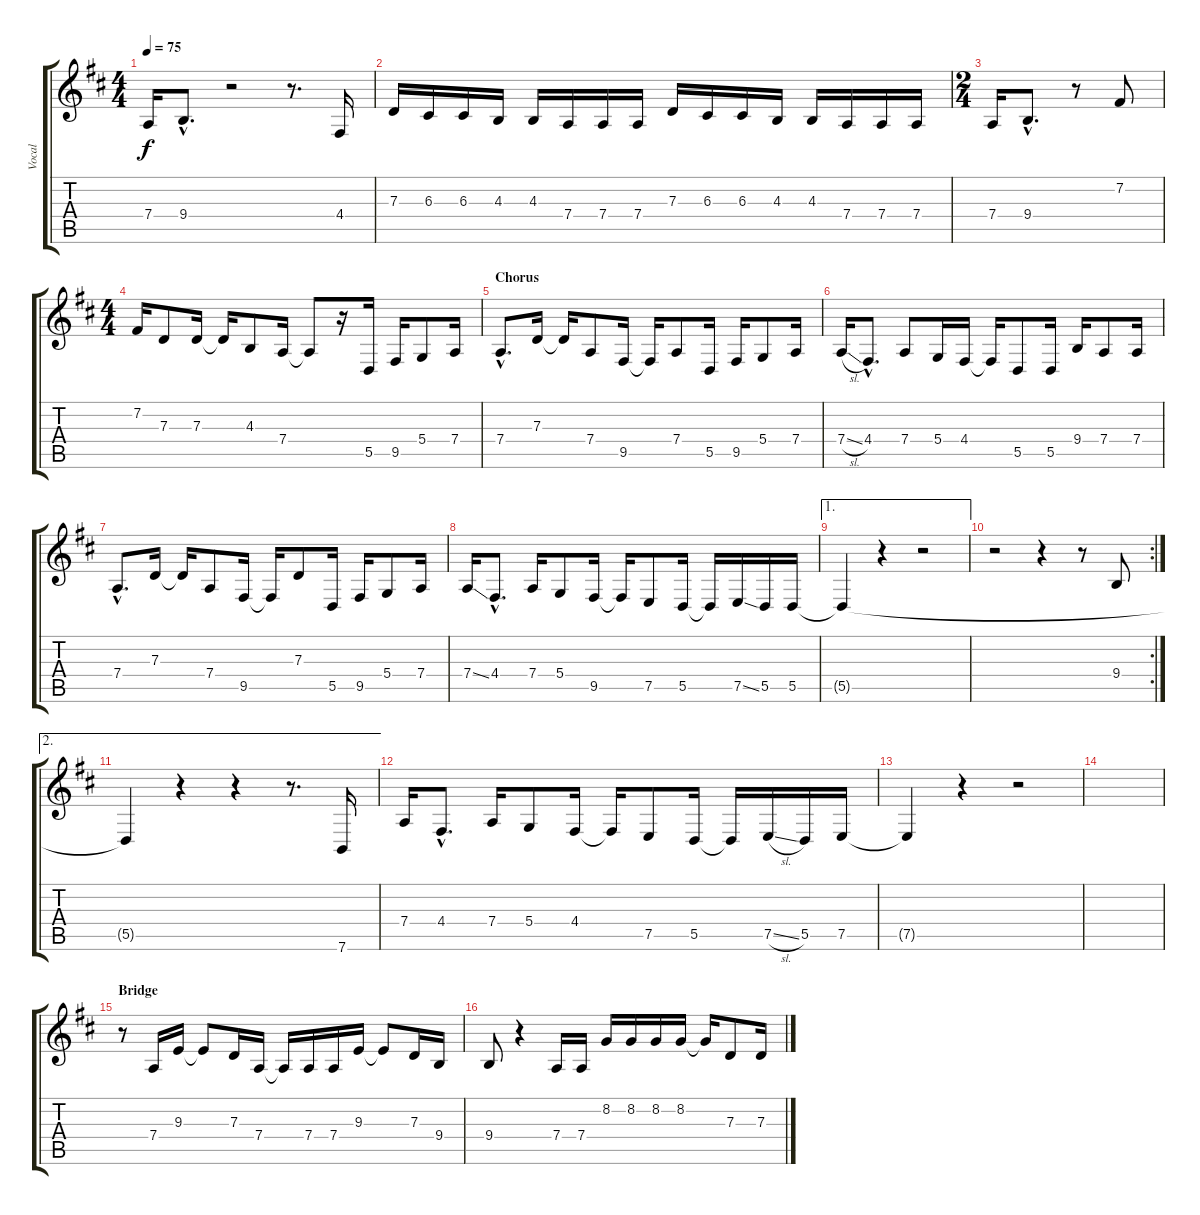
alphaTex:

\track ("Vocal" "Vocal") {instrument violin}
\staff {score tabs}
\tuning (E4 B3 G3 D3 A2 E2) {hide}
\ts (4 4)
\tempo 75
\clef g2
\ks d
7.4.16{dy f} 9.4{hac}.8{d} r.2 r.8{d} 4.4.16 |
7.3.16 6.3.16 6.3.16 4.3.16 4.3.16 7.4.16 7.4.16 7.4.16 7.3.16 6.3.16 6.3.16 4.3.16 4.3.16 7.4.16 7.4.16 7.4.16 |
\ts (2 4)
7.4.16 9.4{hac}.8{d} r.8 7.2.8 |
\ts (4 4)
7.2.16 7.3.8 7.3.16 7.3{t}.16 4.3.8 7.4.16 7.4{t}.8 r.16 5.5.16 9.5.16 5.4.8 7.4.16 |
\section ("" "Chorus")
7.4{hac}.8{d} 7.3.16 7.3{t}.16 7.4.8 9.5.16 9.5{t}.16 7.4.8 5.5.16 9.5.16 5.4.8 7.4.16 |
7.4{sl}.16 4.4{hac}.8{d} 7.4.8 5.4.16 4.4.16 4.4{t}.16 5.5.8 5.5.16 9.4.16 7.4.8 7.4.16 |
7.4{hac}.8{d} 7.3.16 7.3{t}.16 7.4.8 9.5.16 9.5{t}.16 7.3.8 5.5.16 9.5.16 5.4.8 7.4.16 |
7.4{ss}.16 4.4{hac}.8{d} 7.4.16 5.4.8 9.5.16 9.5{t}.16 7.5.8 5.5.16 5.5{t}.16 7.5{ss}.16 5.5.16 5.5.16 |
\ae 1
5.5{t}.4 r.4 r.2 |
\rc 2
r.2 r.4 r.8 9.4.8 |
\ae 2
5.5{t}.4 r.4 r.4 r.8{d} 7.6.16 |
7.4.16 4.4{hac}.8{d} 7.4.16 5.4.8 4.4.16 4.4{t}.16 7.5.8 5.5.16 5.5{t}.16 7.5{sl}.16 5.5.16 7.5.16 |
7.5{t}.4 r.4 r.2 |
|
\section ("" "Bridge")
r.8 7.4.16 9.3.16 9.3{t}.8 7.3.16 7.4.16 7.4{t}.16 7.4.16 7.4.16 9.3.16 9.3{t}.8 7.3.16 9.4.16 |
9.4.8 r.4 7.4.16 7.4.16 8.2.16 8.2.16 8.2.16 8.2.16 8.2{t}.16 7.3.8 7.3.16
